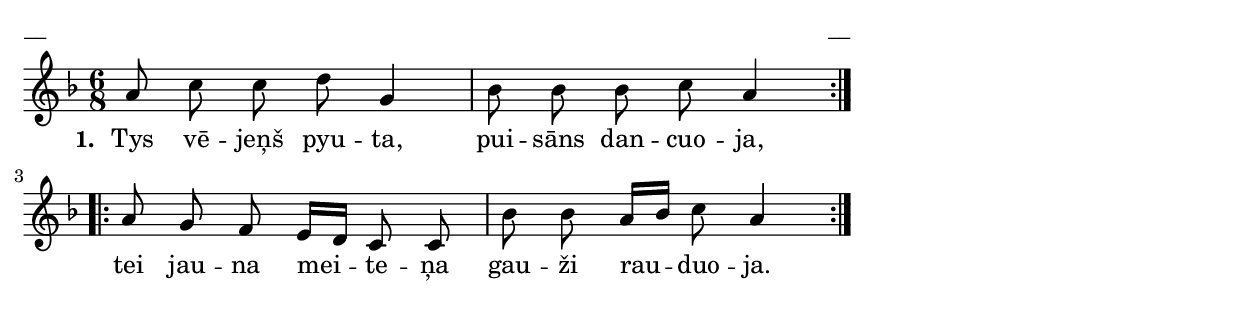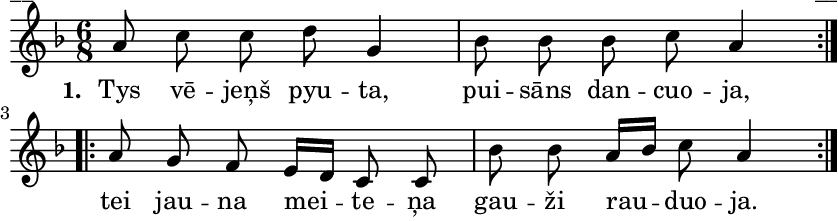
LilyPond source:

\version "2.13.18"
#(ly:set-option 'crop #t)

\paper {
line-width = 14\cm
left-margin = 0.4\cm
between-system-padding = 0.1\cm
between-system-space = 0.1\cm
}
% SBTZK, p.92
\layout {
indent = #0
ragged-last = ##f
}


voiceA = \relative c'' {
\clef "treble"
\key f \major
\time 6/8
\repeat volta 2 {a8 c c d g,4 | bes8 bes bes c a4}
\repeat volta 2 {a8 g f e16 [d] c8 c | bes' bes a16 [bes] c8 a4}
}

lyricA = \lyricmode {
\set stanza = "1. "
Tys vē -- jeņš pyu -- ta, pui -- sāns dan -- cuo -- ja, tei jau -- na mei -- te -- ņa gau -- ži rau -- duo -- ja.
}


fullScore = <<
%\new ChordNames { \chordsA }
\new Staff {
<<
\new Voice = "voiceA" { \oneVoice \autoBeamOff \voiceA }
\new Lyrics \lyricsto "voiceA"  \lyricA
%\new Voice = "voiceB" { \voiceTwo \autoBeamOff \voiceB }
>>
}
>>



\score {
\fullScore
\header { piece = "__" opus = "__" }
}
\markup { \with-color #(x11-color 'white) \sans \smaller "__" }
\score {
\unfoldRepeats
\fullScore
\midi {
\context { \Staff \remove "Staff_performer" }
\context { \Voice \consists "Staff_performer" }
}
}


